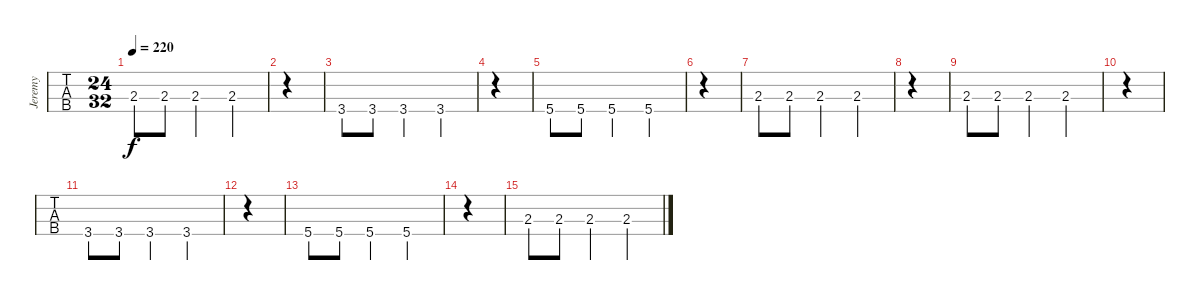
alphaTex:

\track ("Jeremy" "Jeremy") {instrument electricbasspick}
\staff {tabs}
\tuning (G2 D2 A1 E1) {hide}
\ts (24 32)
\tempo 220
\clef f4
\ks c
2.3.8{dy f} 2.3.8 2.3.4 2.3.4 |
|
3.4.8 3.4.8 3.4.4 3.4.4 |
|
5.4.8 5.4.8 5.4.4 5.4.4 |
|
2.3.8 2.3.8 2.3.4 2.3.4 |
|
2.3.8 2.3.8 2.3.4 2.3.4 |
|
3.4.8 3.4.8 3.4.4 3.4.4 |
|
5.4.8 5.4.8 5.4.4 5.4.4 |
|
2.3.8 2.3.8 2.3.4 2.3.4
